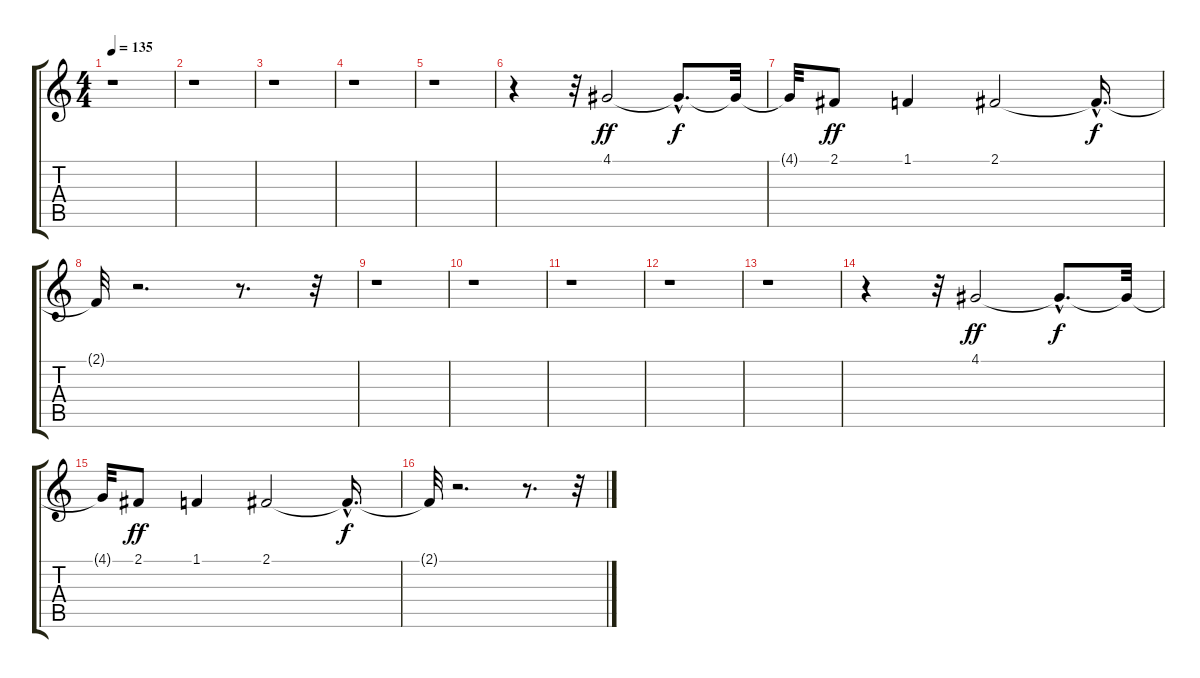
\track "" {instrument mutedtrumpet}
\staff {score tabs}
\tuning (E4 B3 G3 D3 A2 E2) {hide}
\ts (4 4)
\tempo 135
\clef g2
\ks c
r.1{dy f} |
r.1 |
r.1 |
r.1 |
r.1 |
r.4 r.32 4.1.2{dy ff} 4.1{hac t}.8{d dy f} 4.1{t}.32 |
4.1{t}.32 2.1.8{dy ff} 1.1.4 2.1.2 2.1{hac t}.16{d dy f} |
2.1{t}.32 r.2{d} r.8{d} r.32 |
r.1 |
r.1 |
r.1 |
r.1 |
r.1 |
r.4 r.32 4.1.2{dy ff} 4.1{hac t}.8{d dy f} 4.1{t}.32 |
4.1{t}.32 2.1.8{dy ff} 1.1.4 2.1.2 2.1{hac t}.16{d dy f} |
2.1{t}.32 r.2{d} r.8{d} r.32
